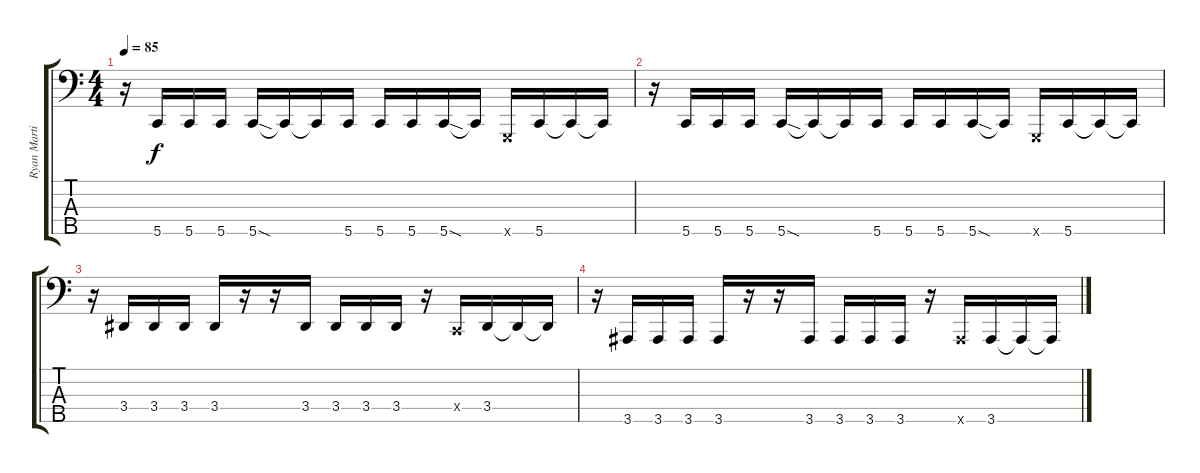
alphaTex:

\track ("Ryan Martinie" "Ryan Marti") {instrument electricbassfinger}
\staff {score tabs}
\tuning (F2 C2 G1 C1 G0) {hide}
\ts (4 4)
\tempo 85
\clef f4
\ks c
r.16{dy f volume 0} 5.5.16 5.5.16 5.5.16 5.5{sod}.16 5.5{t}.16 5.5{t}.16 5.5.16 5.5.16 5.5.16 5.5{sod}.16 5.5{t}.16 0.5{x}.16 5.5.16 5.5{t}.16 5.5{t}.16 |
r.16 5.5.16 5.5.16 5.5.16 5.5{sod}.16 5.5{t}.16 5.5{t}.16 5.5.16 5.5.16 5.5.16 5.5{sod}.16 5.5{t}.16 0.5{x}.16 5.5.16 5.5{t}.16 5.5{t}.16 |
r.16 3.4.16 3.4.16 3.4.16 3.4.16 r.16 r.16 3.4.16 3.4.16 3.4.16 3.4.16 r.16 0.4{x}.16 3.4.16 3.4{t}.16 3.4{t}.16 |
r.16 3.5.16 3.5.16 3.5.16 3.5.16 r.16 r.16 3.5.16 3.5.16 3.5.16 3.5.16 r.16 3.5{x}.16 3.5.16 3.5{t}.16 3.5{t}.16
